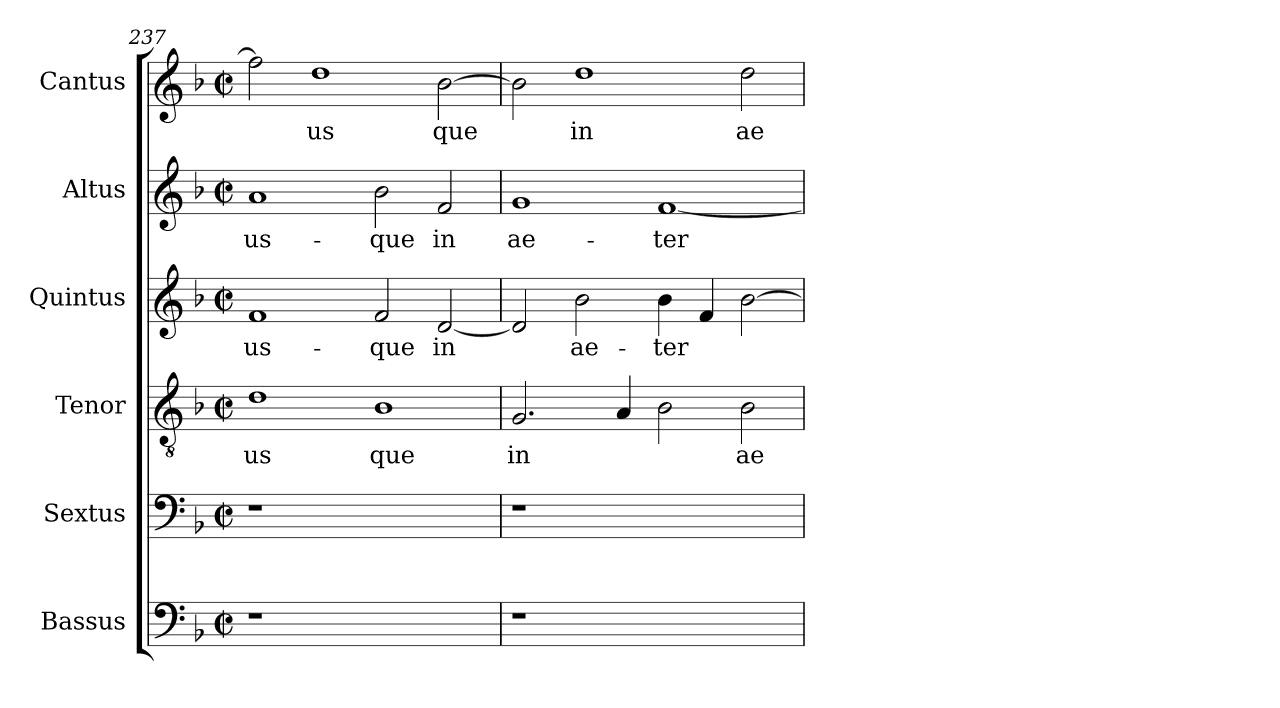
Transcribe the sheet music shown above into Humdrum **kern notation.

**kern	**kern	**kern	**text	**kern	**text	**kern	**text	**kern	**text
*part6	*part5	*part4	*part4	*part3	*part3	*part2	*part2	*part1	*part1
*staff6	*staff5	*staff4	*staff4	*staff3	*staff3	*staff2	*staff2	*staff1	*staff1
*I"Bassus	*I"Sextus	*I"Tenor	*	*I"Quintus	*	*I"Altus	*	*I"Cantus	*
*I'Bassus	*I'Sextus	*I'Tenor	*	*I'Quintus	*	*I'Altus	*	*I'Cantus	*
*clefF4	*clefF4	*clefGv2	*	*clefG2	*	*clefG2	*	*clefG2	*
*k[b-]	*k[b-]	*k[b-]	*	*k[b-]	*	*k[b-]	*	*k[b-]	*
*F:	*F:	*F:	*	*F:	*	*F:	*	*F:	*
*M2/2	*M2/2	*M2/2	*	*M2/2	*	*M2/2	*	*M2/2	*
*met(c|)	*met(c|)	*met(c|)	*	*met(c|)	*	*met(c|)	*	*met(c|)	*
=237	=237	=237	=237	=237	=237	=237	=237	=237	=237
!	!	!	!LO:LY:b:cj	!	!LO:LY:b:cj	!	!LO:LY:b:cj	!	!LO:LY:b:cj
1r	1r	1d	us	1f	us-	1a	us-	2ff\]	.
!	!	!	!	!	!	!	!	!	!LO:LY:b:cj
.	.	.	.	.	.	.	.	1dd	us
!	!	!	!LO:LY:b:cj	!	!LO:LY:b:cj	!	!LO:LY:b:cj	!	!
1ryy	1ryy	1B-	que	2f/	-que	2b-\	-que	.	.
!	!	!	!	!	!LO:LY:b:cj	!	!LO:LY:b:cj	!	!LO:LY:b:cj
.	.	.	.	[<2d/	in	2f/	in	[>2b-\	que
=238	=238	=238	=238	=238	=238	=238	=238	=238	=238
!	!	!	!LO:LY:b:cj	!	!LO:LY:b:cj	!	!LO:LY:b:cj	!	!LO:LY:b:cj
1r	1r	2.G/	in	2d/]	.	1g	ae-	2b-\]	.
!	!	!	!	!	!LO:LY:b:cj	!	!	!	!LO:LY:b:cj
.	.	.	.	2b-\	ae-	.	.	1dd	in
!	!	!	!LO:LY:b:cj	!	!	!	!	!	!
.	.	4A/	.	.	.	.	.	.	.
!	!	!	!LO:LY:b:cj	!	!LO:LY:b:cj	!	!LO:LY:b:cj	!	!
1ryy	1ryy	2B-\	.	4b-\	-ter-	[<1f	-ter-	.	.
!	!	!	!	!	!LO:LY:b:cj	!	!	!	!
.	.	.	.	4f/	--	.	.	.	.
!	!	!	!LO:LY:b:cj	!	!LO:LY:b:cj	!	!	!	!LO:LY:b:cj
.	.	2B-\	ae	[>2b-\	--	.	.	2dd\	ae
=	=	=	=	=	=	=	=	=	=
*-	*-	*-	*-	*-	*-	*-	*-	*-	*-
